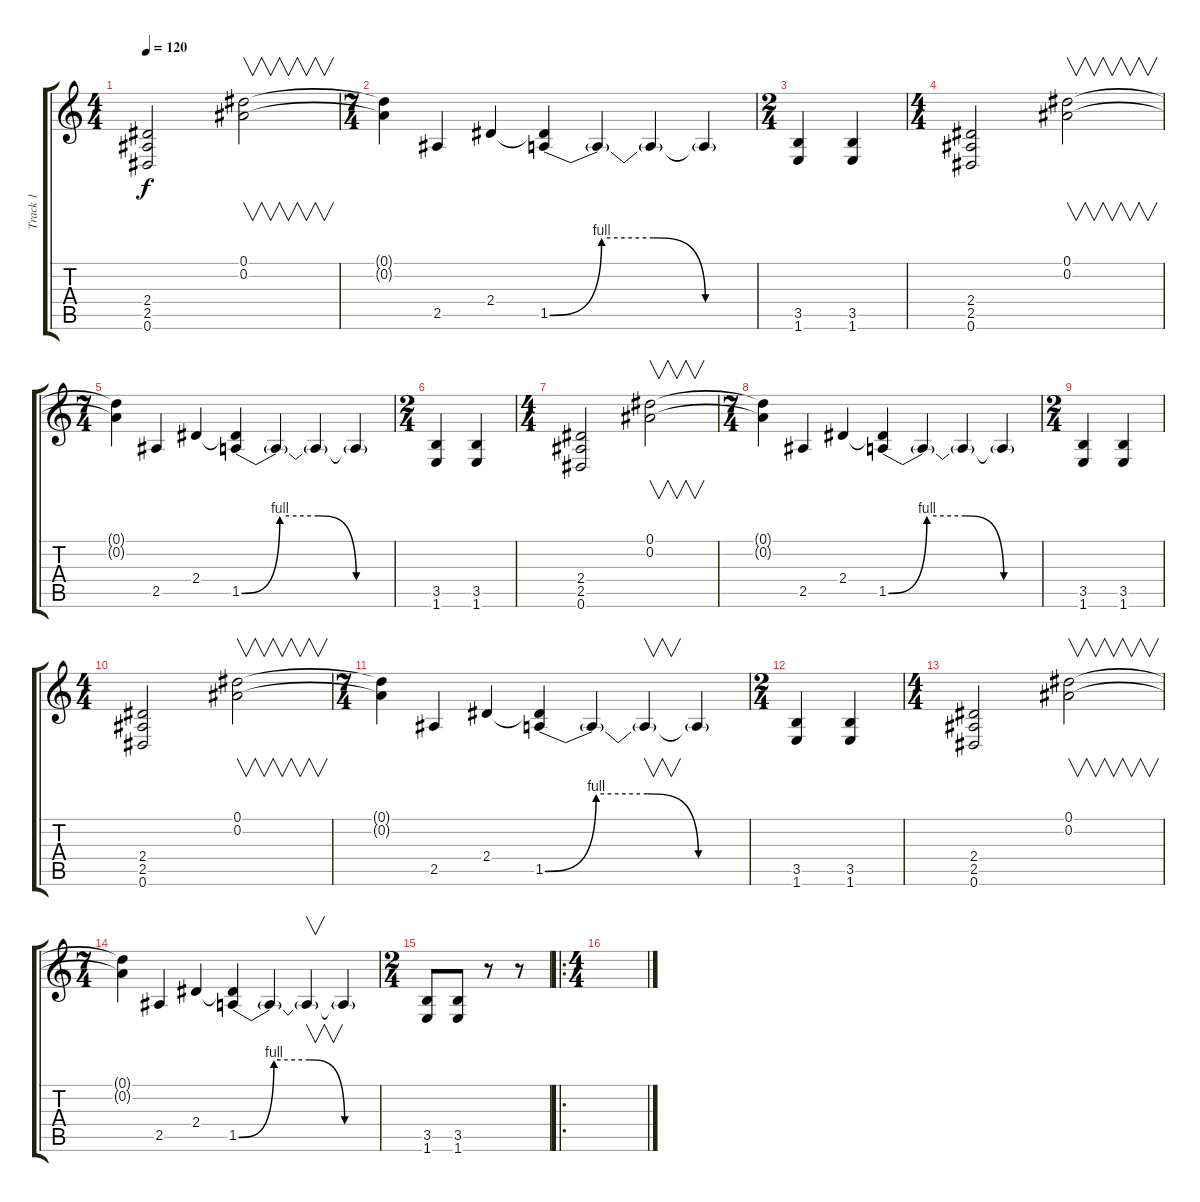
\track ("Track 1" "Track 1") {instrument distortionguitar}
\staff {score tabs}
\tuning (Eb4 Bb3 Gb3 Db3 Ab2 Eb2) {hide}
\ts (4 4)
\tempo 120
\clef g2
\ks c
(2.4 2.5 0.6).2{dy f instrument distortionguitar} (0.1 0.2).2{v} |
\ts (7 4)
(0.1{t} 0.2{t}).4 2.5.4 2.4.4 (2.4{t} 1.5{be (custom 0 0 15 4 30 4 45 0 60 0)}).4 1.5{t}.4 1.5{t}.4 1.5{t}.4 |
\ts (2 4)
(3.5 1.6).4 (3.5 1.6).4 |
\ts (4 4)
(2.4 2.5 0.6).2 (0.1 0.2).2{v} |
\ts (7 4)
(0.1{t} 0.2{t}).4 2.5.4 2.4.4 (2.4{t} 1.5{be (custom 0 0 15 4 30 4 45 0 60 0)}).4 1.5{t}.4 1.5{t}.4 1.5{t}.4 |
\ts (2 4)
(3.5 1.6).4 (3.5 1.6).4 |
\ts (4 4)
(2.4 2.5 0.6).2 (0.1 0.2).2{v} |
\ts (7 4)
(0.1{t} 0.2{t}).4 2.5.4 2.4.4 (2.4{t} 1.5{be (custom 0 0 15 4 30 4 45 0 60 0)}).4 1.5{t}.4 1.5{t}.4 1.5{t}.4 |
\ts (2 4)
(3.5 1.6).4 (3.5 1.6).4 |
\ts (4 4)
(2.4 2.5 0.6).2 (0.1 0.2).2{v} |
\ts (7 4)
(0.1{t} 0.2{t}).4 2.5.4 2.4.4 (2.4{t} 1.5{be (custom 0 0 15 4 30 4 45 0 60 0)}).4 1.5{t}.4 1.5{t}.4{v} 1.5{t}.4 |
\ts (2 4)
(3.5 1.6).4 (3.5 1.6).4 |
\ts (4 4)
(2.4 2.5 0.6).2 (0.1 0.2).2{v} |
\ts (7 4)
(0.1{t} 0.2{t}).4 2.5.4 2.4.4 (2.4{t} 1.5{be (custom 0 0 15 4 30 4 45 0 60 0)}).4 1.5{t}.4 1.5{t}.4{v} 1.5{t}.4 |
\ts (2 4)
(3.5 1.6).8 (3.5 1.6).8 r.8 r.8 |
\ro
\ts (4 4)
